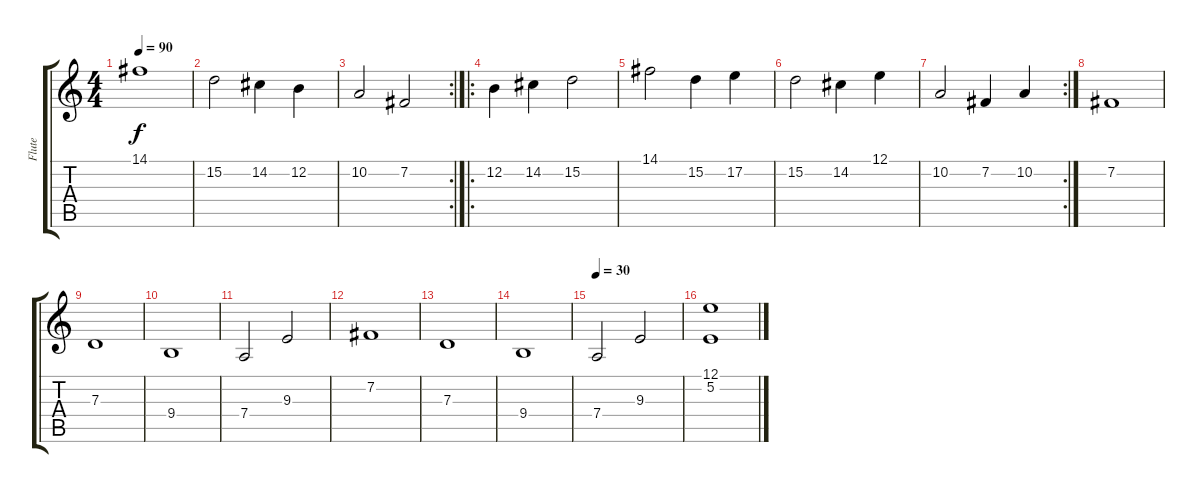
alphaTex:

\track ("Flute" "Flute") {instrument flute}
\staff {score tabs}
\tuning (E4 B3 G3 D3 A2 E2) {hide}
\ts (4 4)
\tempo 90
\clef g2
\ks c
14.1.1{dy f} |
15.2.2 14.2.4 12.2.4 |
\rc 2
10.2.2 7.2.2 |
\ro
12.2.4{instrument cello} 14.2.4 15.2.2 |
14.1.2 15.2.4 17.2.4 |
15.2.2 14.2.4 12.1.4 |
\rc 2
10.2.2 7.2.4 10.2.4 |
7.2.1 |
7.3.1 |
9.4.1 |
7.4.2 9.3.2 |
7.2.1 |
7.3.1 |
9.4.1 |
\tempo 30
7.4.2 9.3.2 |
(12.1 5.2).1
